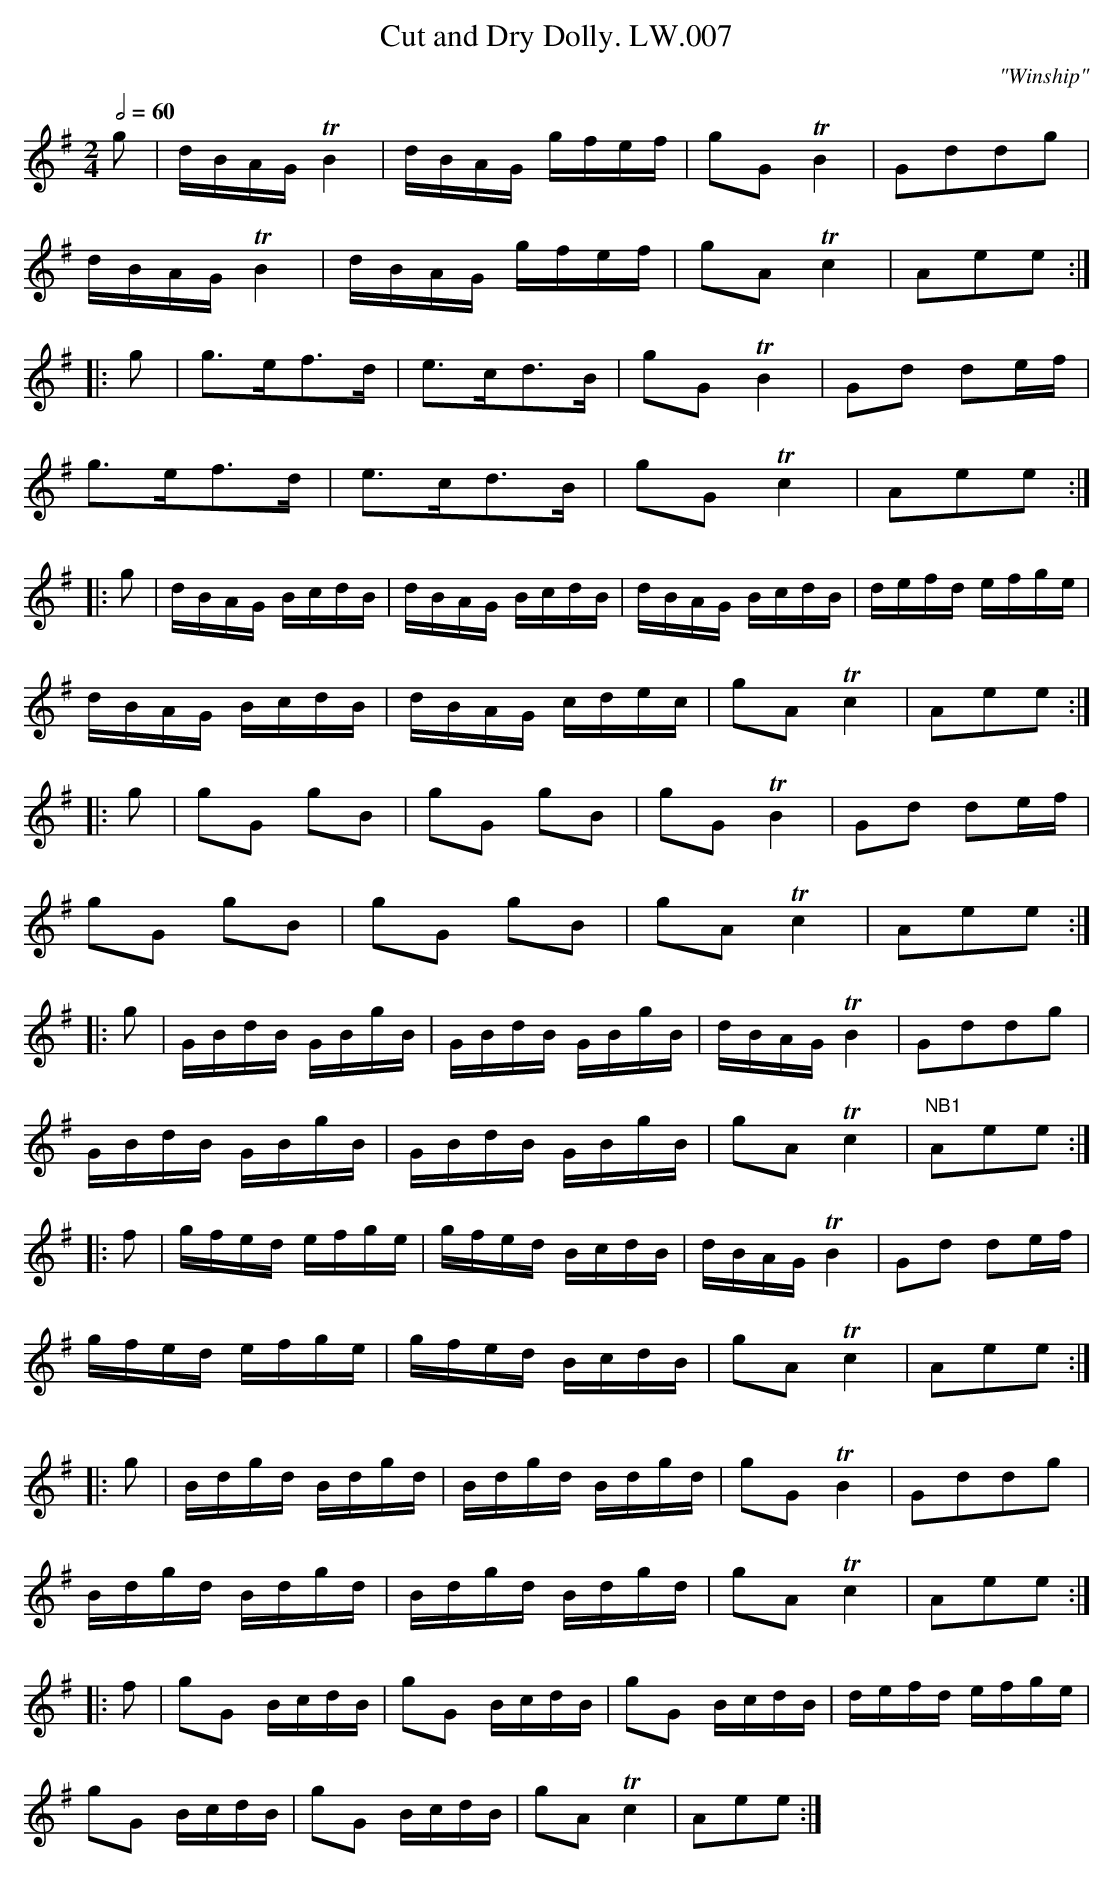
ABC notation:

X:1
T:Cut and Dry Dolly. LW.007
M:2/4
L:1/8
Q:2/4=60
C:"Winship"
K:G
g | d/B/A/G/ TB2 | d/B/A/G/ g/f/e/f/ | gG TB2 | Gddg |
d/B/A/G/ TB2 | d/B/A/G/ g/f/e/f/ | gA Tc2 | Aee:|
|:g | g>ef>d | e>cd>B | gG TB2 | Gd de/f/ |
g>ef>d | e>cd>B | gG Tc2 | Aee:|
|:g | d/B/A/G/ B/c/d/B/ | d/B/A/G/ B/c/d/B/ | d/B/A/G/ B/c/d/B/ | d/e/f/d/ e/f/g/e/ |
d/B/A/G/ B/c/d/B/ | d/B/A/G/ c/d/e/c/ | gA Tc2 | Aee:|
|:g | gG gB | gG gB | gG TB2 | Gd de/f/ |
gG gB | gG gB | gA Tc2 | Aee:|
|: g | G/B/d/B/ G/B/g/B/ | G/B/d/B/ G/B/g/B/ | d/B/A/G/ TB2 | Gddg |
G/B/d/B/ G/B/g/B/ | G/B/d/B/ G/B/g/B/ | gA Tc2 | "NB1" Aee:|
|:f | g/f/e/d/ e/f/g/e/ | g/f/e/d/ B/c/d/B/ | d/B/A/G/ TB2 | Gd de/f/ |
g/f/e/d/ e/f/g/e/ | g/f/e/d/ B/c/d/B/ | gA Tc2 | Aee:|
|:g | B/d/g/d/ B/d/g/d/ | B/d/g/d/ B/d/g/d/ | gG TB2 | Gddg |
B/d/g/d/ B/d/g/d/ | B/d/g/d/ B/d/g/d/ | gA Tc2 | Aee:|
|:f | gG B/c/d/B/ | gG B/c/d/B/ | gG B/c/d/B/ | d/e/f/d/ e/f/g/e/ |
gG B/c/d/B/ | gG B/c/d/B/ | gA Tc2 | Aee:|
